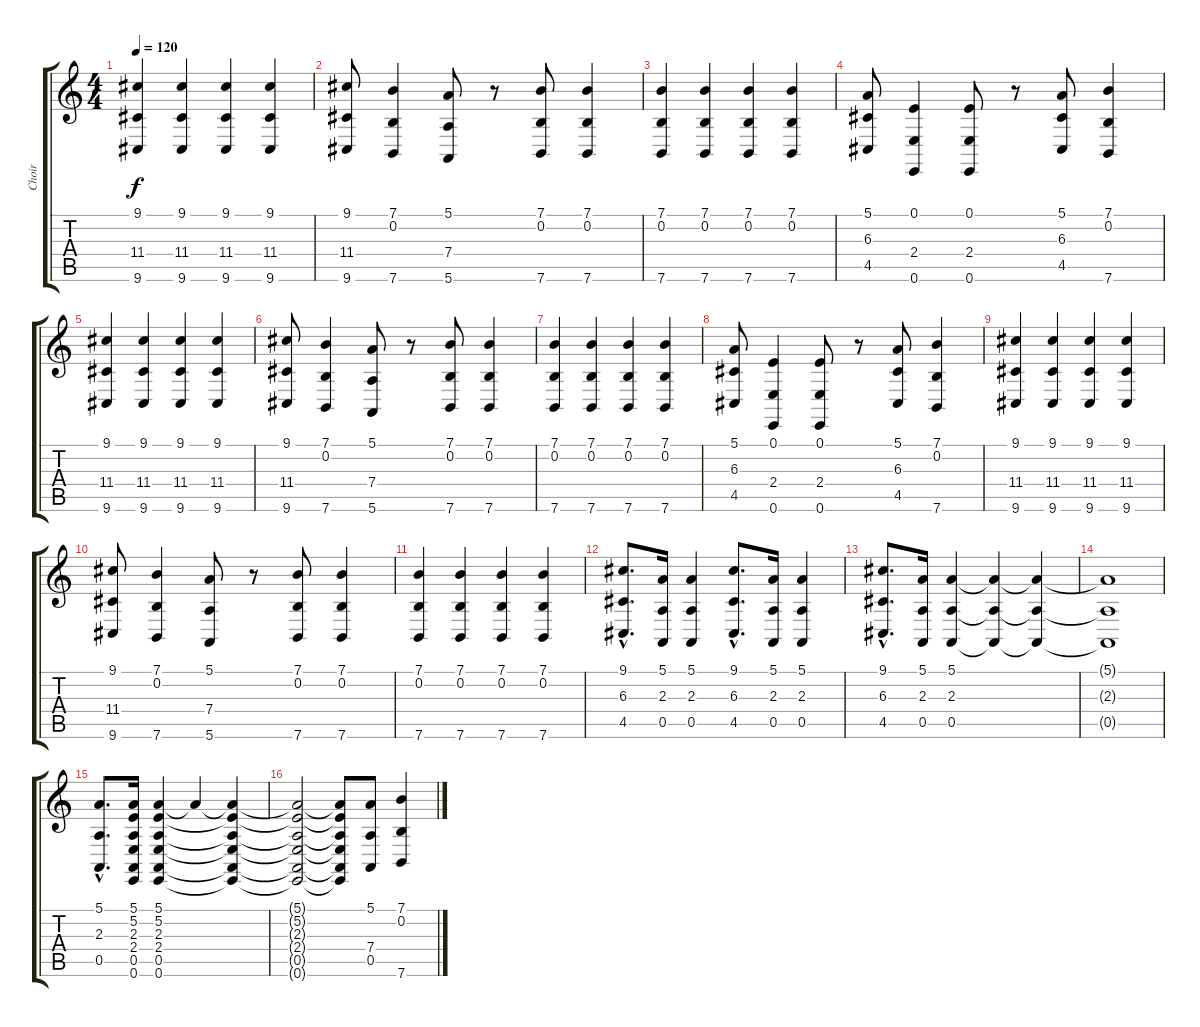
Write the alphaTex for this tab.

\track ("Choir" "Choir") {instrument choiraahs}
\staff {score tabs}
\tuning (E4 B3 G3 D3 A2 E2) {hide}
\ts (4 4)
\tempo 120
\clef g2
\ks c
(9.1 11.4 9.6).4{dy f} (9.1 11.4 9.6).4 (9.1 11.4 9.6).4 (9.1 11.4 9.6).4 |
(9.1 11.4 9.6).8 (7.1 0.2 7.6).4 (5.1 7.4 5.6).8 r.8 (7.1 0.2 7.6).8 (7.1 0.2 7.6).4 |
(7.1 0.2 7.6).4 (7.1 0.2 7.6).4 (7.1 0.2 7.6).4 (7.1 0.2 7.6).4 |
(5.1 6.3 4.5).8 (0.1 2.4 0.6).4 (0.1 2.4 0.6).8 r.8 (5.1 6.3 4.5).8 (7.1 0.2 7.6).4 |
(9.1 11.4 9.6).4 (9.1 11.4 9.6).4 (9.1 11.4 9.6).4 (9.1 11.4 9.6).4 |
(9.1 11.4 9.6).8 (7.1 0.2 7.6).4 (5.1 7.4 5.6).8 r.8 (7.1 0.2 7.6).8 (7.1 0.2 7.6).4 |
(7.1 0.2 7.6).4 (7.1 0.2 7.6).4 (7.1 0.2 7.6).4 (7.1 0.2 7.6).4 |
(5.1 6.3 4.5).8 (0.1 2.4 0.6).4 (0.1 2.4 0.6).8 r.8 (5.1 6.3 4.5).8 (7.1 0.2 7.6).4 |
(9.1 11.4 9.6).4 (9.1 11.4 9.6).4 (9.1 11.4 9.6).4 (9.1 11.4 9.6).4 |
(9.1 11.4 9.6).8 (7.1 0.2 7.6).4 (5.1 7.4 5.6).8 r.8 (7.1 0.2 7.6).8 (7.1 0.2 7.6).4 |
(7.1 0.2 7.6).4 (7.1 0.2 7.6).4 (7.1 0.2 7.6).4 (7.1 0.2 7.6).4 |
(9.1{hac} 6.3{hac} 4.5{hac}).8{d} (5.1 2.3 0.5).16 (5.1 2.3 0.5).4 (9.1{hac} 6.3{hac} 4.5{hac}).8{d} (5.1 2.3 0.5).16 (5.1 2.3 0.5).4 |
(9.1{hac} 6.3{hac} 4.5{hac}).8{d} (5.1 2.3 0.5).16 (5.1 2.3 0.5).4 (5.1{t} 2.3{t} 0.5{t}).4 (5.1{t} 2.3{t} 0.5{t}).4 |
(5.1{t} 2.3{t} 0.5{t}).1 |
(5.1{hac} 2.3{hac} 0.5{hac}).8{d} (5.1 5.2 2.3 2.4 0.5 0.6).16 (5.1 5.2 2.3 2.4 0.5 0.6).4 5.1{t}.4 (5.1{t} 5.2{t} 2.3{t} 2.4{t} 0.5{t} 0.6{t}).4 |
(5.1{t} 5.2{t} 2.3{t} 2.4{t} 0.5{t} 0.6{t}).2 (5.1{t} 5.2{t} 2.3{t} 2.4{t} 0.5{t} 0.6{t}).8 (5.1 7.4 0.5).8{volume 13} (7.1 0.2 7.6).4
